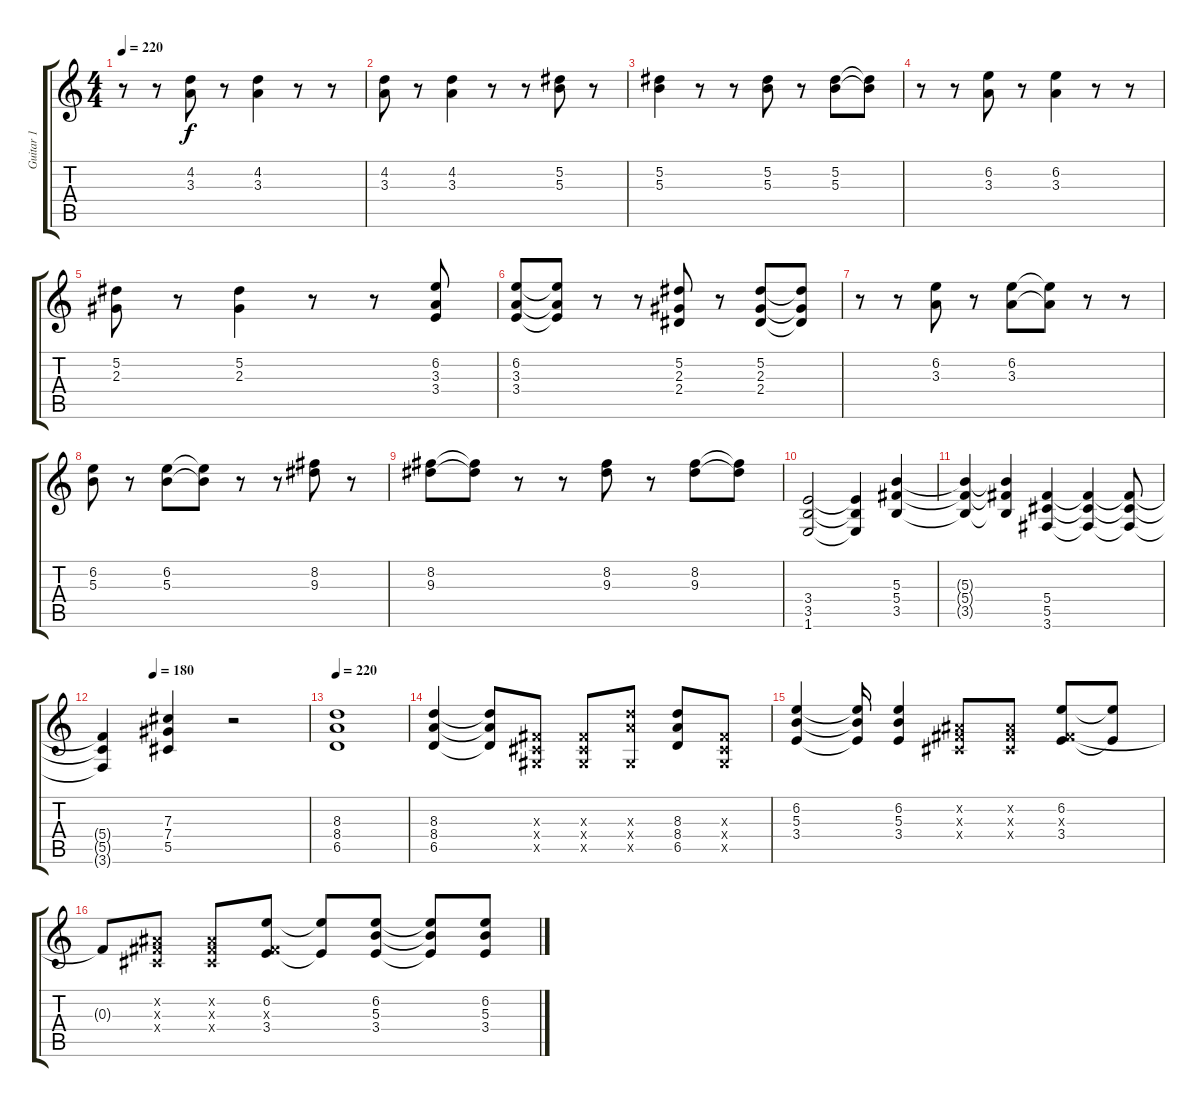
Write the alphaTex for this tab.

\track ("Guitar 1" "Guitar 1") {instrument distortionguitar}
\staff {score tabs}
\tuning (Eb4 Bb3 Gb3 Db3 Ab2 Eb2) {hide}
\ts (4 4)
\tempo 220
\clef g2
\ks c
r.8{dy f balance 8} r.8 (4.2 3.3).8 r.8 (4.2 3.3).4 r.8 r.8 |
(4.2 3.3).8 r.8 (4.2 3.3).4 r.8 r.8 (5.2 5.3).8 r.8 |
(5.2 5.3).4 r.8 r.8 (5.2 5.3).8 r.8 (5.2 5.3).8 (5.2{t} 5.3{t}).8 |
r.8 r.8 (6.2 3.3).8 r.8 (6.2 3.3).4 r.8 r.8 |
(5.2 2.3).8 r.8 (5.2 2.3).4 r.8 r.8 (6.2 3.3 3.4).8 |
(6.2 3.3 3.4).8 (6.2{t} 3.3{t} 3.4{t}).8 r.8 r.8 (5.2 2.3 2.4).8 r.8 (5.2 2.3 2.4).8 (5.2{t} 2.3{t} 2.4{t}).8 |
r.8 r.8 (6.2 3.3).8 r.8 (6.2 3.3).8 (6.2{t} 3.3{t}).8 r.8 r.8 |
(6.2 5.3).8 r.8 (6.2 5.3).8 (6.2{t} 5.3{t}).8 r.8 r.8 (8.2 9.3).8 r.8 |
(8.2 9.3).8 (8.2{t} 9.3{t}).8 r.8 r.8 (8.2 9.3).8 r.8 (8.2 9.3).8 (8.2{t} 9.3{t}).8 |
(3.4 3.5 1.6).2 (3.4{t} 3.5{t} 1.6{t}).4 (5.3 5.4 3.5).4 |
(5.3{t} 5.4{t} 3.5{t}).4 (5.3{t} 5.4{t} 3.5{t}).4 (5.4 5.5 3.6).4 (5.4{t} 5.5{t} 3.6{t}).4 (5.4{t} 5.5{t} 3.6{t}).8 |
\tempo (180 0.25)
(5.4{t} 5.5{t} 3.6{t}).4 (7.3 7.4 5.5).4 r.2 |
\tempo 220
(8.3 8.4 6.5).1{balance 12} |
(8.3 8.4 6.5).4 (8.3{t} 8.4{t} 6.5{t}).8 (0.3{x} 0.4{x} 0.5{x}).8 (0.3{x} 0.4{x} 0.5{x}).8 (8.3{x} 8.4{x} 0.5{x}).8 (8.3 8.4 6.5).8 (0.3{x} 0.4{x} 0.5{x}).8 |
(6.2 5.3 3.4).4 (6.2{t} 5.3{t} 3.4{t}).16 (6.2 5.3 3.4).4 (0.2{x} 0.3{x} 0.4{x}).8 (0.2{x} 0.3{x} 0.4{x}).8 (6.2 0.3{x} 3.4).8 (6.2{t} 3.4{t}).8 |
0.3{t}.8 (0.2{x} 0.3{x} 0.4{x}).8 (0.2{x} 0.3{x} 0.4{x}).8 (6.2 0.3{x} 3.4).8 (6.2{t} 3.4{t}).8 (6.2 5.3 3.4).8 (6.2{t} 5.3{t} 3.4{t}).8 (6.2 5.3 3.4).8
